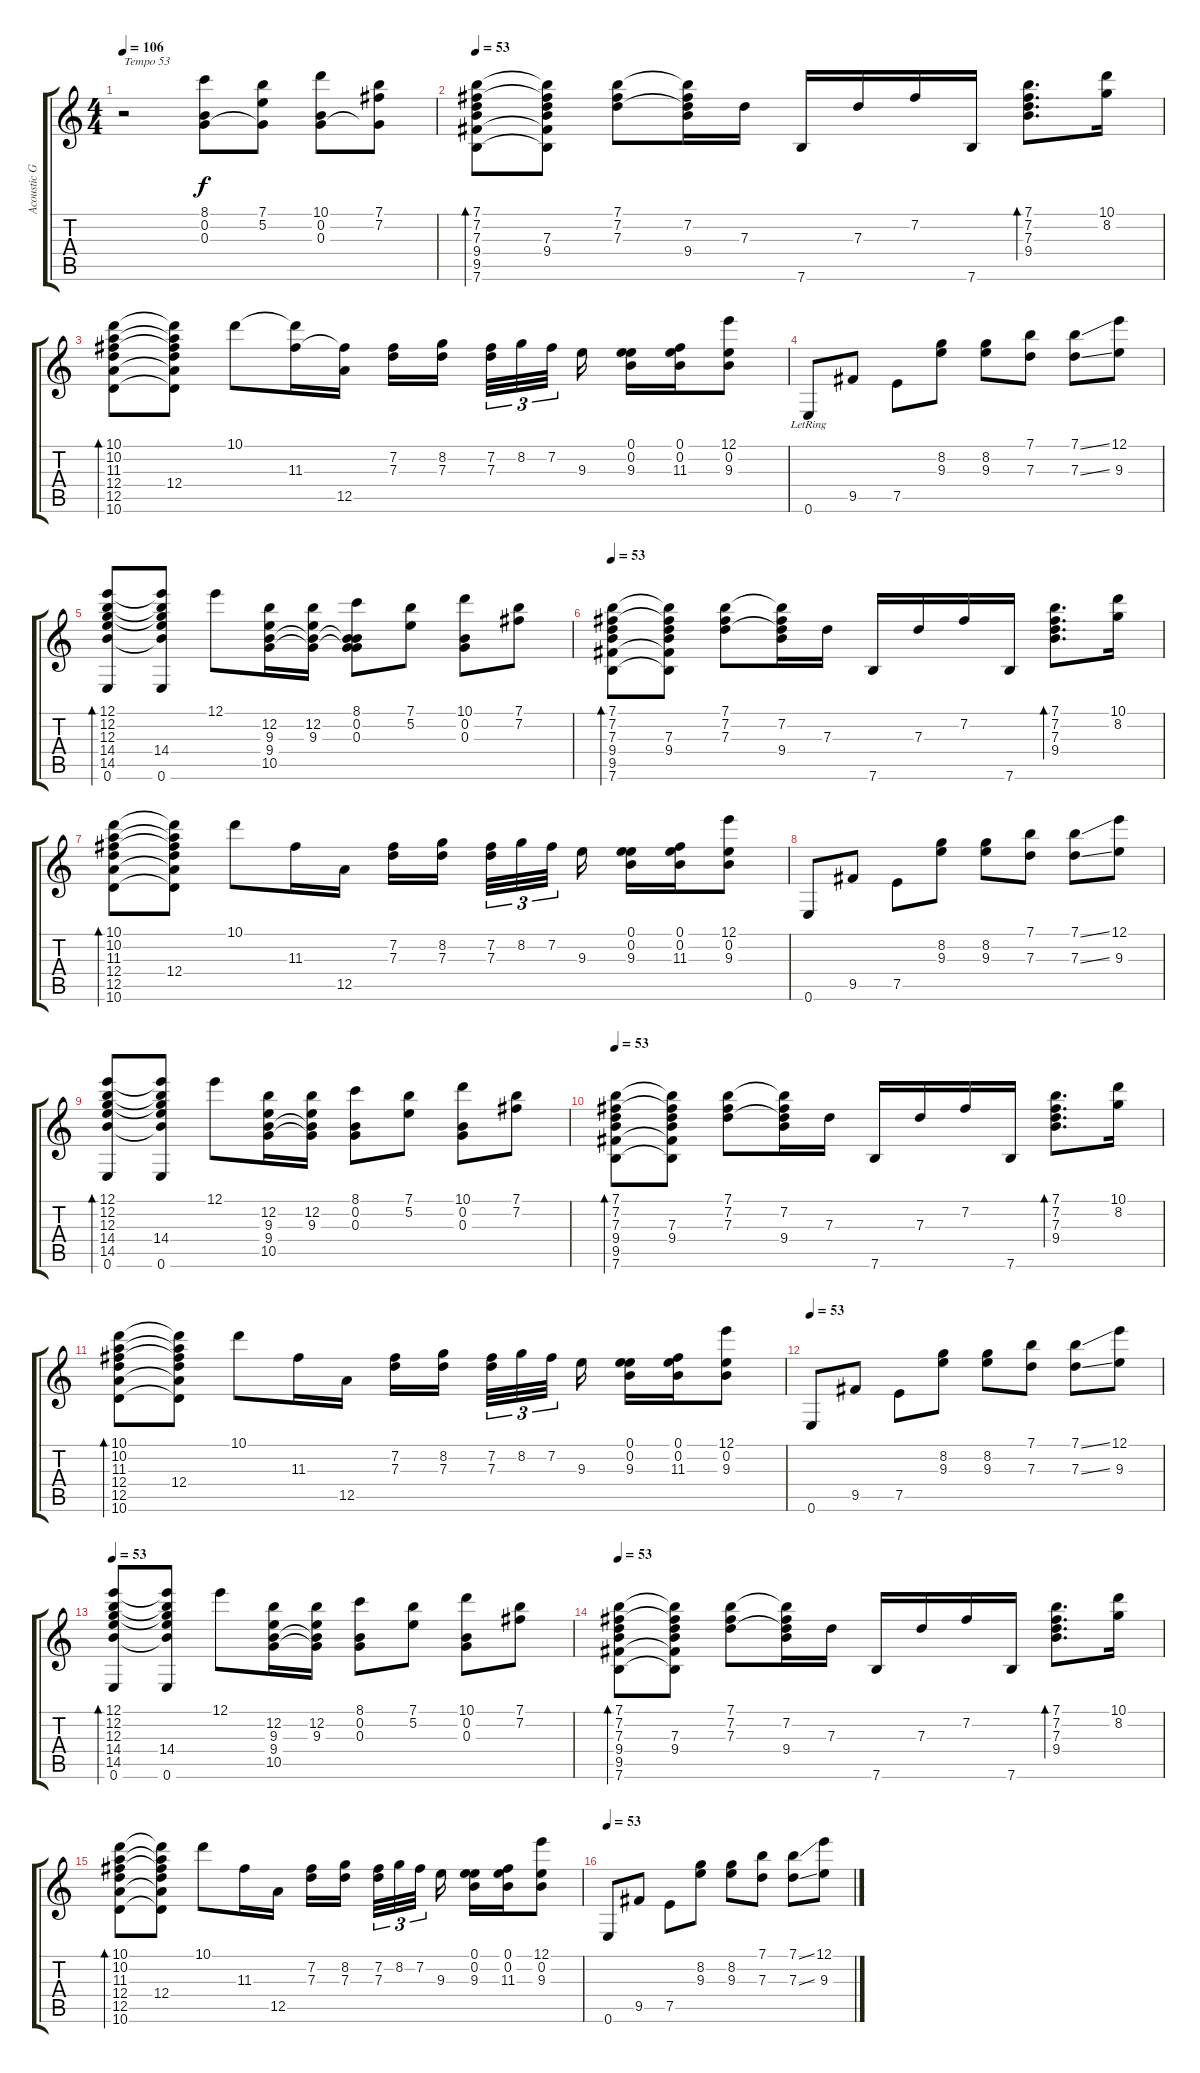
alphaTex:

\track ("Acoustic Guitar" "Acoustic G") {instrument acousticguitarsteel}
\staff {score tabs}
\tuning (E4 B3 G3 D3 A2 E2) {hide}
\ts (4 4)
\tempo 106
\tempo 53
\tempo 106
\clef g2
\ks c
r.2{txt "Tempo 53" dy f volume 0 instrument acousticguitarsteel} (8.1 0.2 0.3).8{volume 2} (7.1 5.2 0.3{t}).8 (10.1 0.2 0.3).8 (7.1 7.2 0.3{t}).8 |
\tempo 53
(7.1 7.2 7.3 9.4 9.5 7.6).8{bd 60 volume 5} (7.1{t} 7.2{t} 7.3 9.4 9.5{t} 7.6{t}).8 (7.1 7.2 7.3).8 (7.1{t} 7.2 7.3{t} 9.4).16 7.3.16 7.6.16 7.3.16 7.2.16 7.6.16 (7.1 7.2 7.3 9.4).8{d bd 60} (10.1 8.2).16 |
(10.1 10.2 11.3 12.4 12.5 10.6).8{bd 60 volume 8} (10.1{t} 10.2{t} 11.3{t} 12.4 12.5{t} 10.6{t}).8 10.1.8 (10.1{t} 11.3).16 (11.3{t} 12.5).16 (7.2 7.3).16 (8.2 7.3).16{beam splitsecondary} (7.2 7.3).32{tu (3 2)} 8.2.32{tu (3 2)} 7.2.32{tu (3 2) beam splitsecondary} 9.3.16 (0.1 0.2 9.3).16 (0.1 0.2 11.3).16 (12.1 0.2 9.3).8 |
0.6{lr}.8{volume 11} 9.5.8 7.5.8 (8.2 9.3).8 (8.2 9.3).8 (7.1 7.3).8 (7.1{ss} 7.3{ss}).8 (12.1 9.3).8 |
(12.1 12.2 12.3 14.4 14.5 0.6).8{bd 60 volume 13} (12.1{t} 12.2{t} 12.3{t} 14.4 14.5{t} 0.6).8 12.1.8 (12.2 9.3 9.4 10.5).16 (12.2 9.3 9.4{t} 10.5{t}).16 (8.1 0.2 0.3 9.4{t} 10.5{t}).8 (7.1 5.2).8 (10.1 0.2 0.3).8 (7.1 7.2).8 |
\tempo 53
(7.1 7.2 7.3 9.4 9.5 7.6).8{bd 60 volume 15} (7.1{t} 7.2{t} 7.3 9.4 9.5{t} 7.6{t}).8 (7.1 7.2 7.3).8 (7.1{t} 7.2 7.3{t} 9.4).16 7.3.16 7.6.16 7.3.16 7.2.16 7.6.16 (7.1 7.2 7.3 9.4).8{d bd 60} (10.1 8.2).16 |
(10.1 10.2 11.3 12.4 12.5 10.6).8{bd 60} (10.1{t} 10.2{t} 11.3{t} 12.4 12.5{t} 10.6{t}).8 10.1.8 11.3.16 12.5.16 (7.2 7.3).16 (8.2 7.3).16{beam splitsecondary} (7.2 7.3).32{tu (3 2)} 8.2.32{tu (3 2)} 7.2.32{tu (3 2) beam splitsecondary} 9.3.16 (0.1 0.2 9.3).16 (0.1 0.2 11.3).16 (12.1 0.2 9.3).8 |
0.6.8 9.5.8 7.5.8 (8.2 9.3).8 (8.2 9.3).8 (7.1 7.3).8 (7.1{ss} 7.3{ss}).8 (12.1 9.3).8 |
(12.1 12.2 12.3 14.4 14.5 0.6).8{bd 60} (12.1{t} 12.2{t} 12.3{t} 14.4 14.5{t} 0.6).8 12.1.8 (12.2 9.3 9.4 10.5).16 (12.2 9.3 9.4{t} 10.5{t}).16 (8.1 0.2 0.3).8 (7.1 5.2).8 (10.1 0.2 0.3).8 (7.1 7.2).8 |
\tempo 53
(7.1 7.2 7.3 9.4 9.5 7.6).8{bd 60} (7.1{t} 7.2{t} 7.3 9.4 9.5{t} 7.6{t}).8 (7.1 7.2 7.3).8 (7.1{t} 7.2 7.3{t} 9.4).16 7.3.16 7.6.16 7.3.16 7.2.16 7.6.16 (7.1 7.2 7.3 9.4).8{d bd 60} (10.1 8.2).16 |
(10.1 10.2 11.3 12.4 12.5 10.6).8{bd 60 volume 13} (10.1{t} 10.2{t} 11.3{t} 12.4 12.5{t} 10.6{t}).8 10.1.8 11.3.16 12.5.16 (7.2 7.3).16 (8.2 7.3).16{beam splitsecondary} (7.2 7.3).32{tu (3 2)} 8.2.32{tu (3 2)} 7.2.32{tu (3 2) beam splitsecondary} 9.3.16 (0.1 0.2 9.3).16 (0.1 0.2 11.3).16 (12.1 0.2 9.3).8 |
\tempo 53
0.6.8{volume 12} 9.5.8 7.5.8 (8.2 9.3).8 (8.2 9.3).8 (7.1 7.3).8 (7.1{ss} 7.3{ss}).8 (12.1 9.3).8 |
\tempo 53
(12.1 12.2 12.3 14.4 14.5 0.6).8{bd 60 volume 11} (12.1{t} 12.2{t} 12.3{t} 14.4 14.5{t} 0.6).8 12.1.8 (12.2 9.3 9.4 10.5).16 (12.2 9.3 9.4{t} 10.5{t}).16 (8.1 0.2 0.3).8 (7.1 5.2).8 (10.1 0.2 0.3).8 (7.1 7.2).8 |
\tempo 53
(7.1 7.2 7.3 9.4 9.5 7.6).8{bd 60 volume 10} (7.1{t} 7.2{t} 7.3 9.4 9.5{t} 7.6{t}).8 (7.1 7.2 7.3).8 (7.1{t} 7.2 7.3{t} 9.4).16 7.3.16 7.6.16 7.3.16 7.2.16 7.6.16 (7.1 7.2 7.3 9.4).8{d bd 60} (10.1 8.2).16 |
(10.1 10.2 11.3 12.4 12.5 10.6).8{bd 60 volume 6} (10.1{t} 10.2{t} 11.3{t} 12.4 12.5{t} 10.6{t}).8 10.1.8 11.3.16 12.5.16 (7.2 7.3).16 (8.2 7.3).16{beam splitsecondary} (7.2 7.3).32{tu (3 2)} 8.2.32{tu (3 2)} 7.2.32{tu (3 2) beam splitsecondary} 9.3.16 (0.1 0.2 9.3).16 (0.1 0.2 11.3).16 (12.1 0.2 9.3).8 |
\tempo 53
0.6.8{volume 4} 9.5.8 7.5.8 (8.2 9.3).8 (8.2 9.3).8 (7.1 7.3).8 (7.1{ss} 7.3{ss}).8 (12.1 9.3).8
